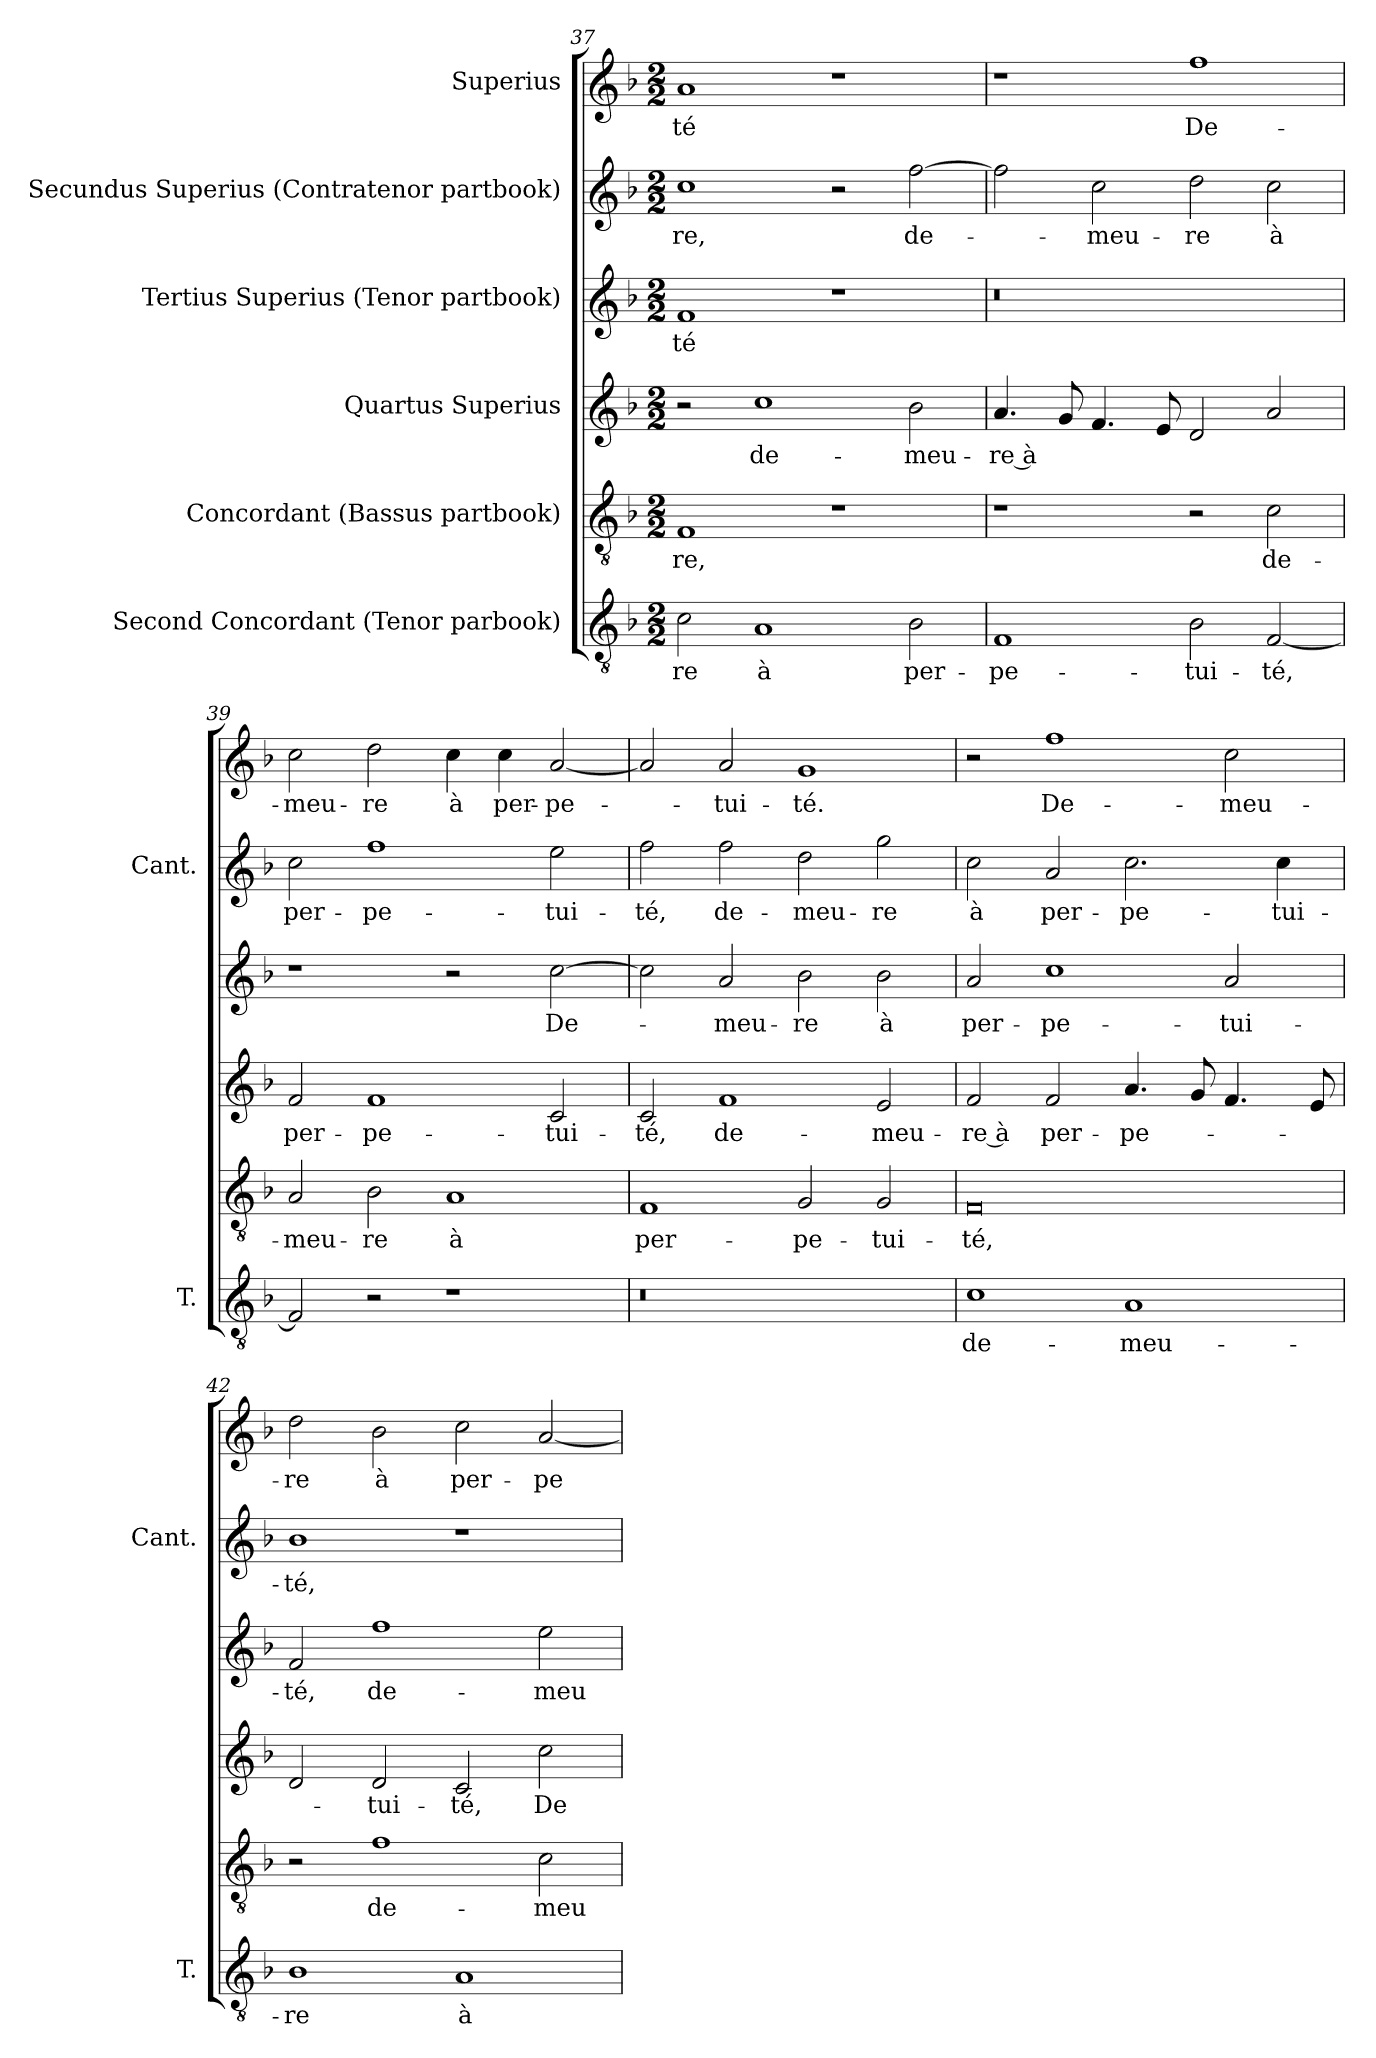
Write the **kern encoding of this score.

**kern	**text	**kern	**text	**kern	**text	**kern	**text	**kern	**text	**kern	**text
*part6	*part6	*part5	*part5	*part4	*part4	*part3	*part3	*part2	*part2	*part1	*part1
*staff6	*staff6	*staff5	*staff5	*staff4	*staff4	*staff3	*staff3	*staff2	*staff2	*staff1	*staff1
*I"Second Concordant (Tenor parbook)	*	*I"Concordant (Bassus partbook)	*	*I"Quartus Superius	*	*I"Tertius Superius (Tenor partbook)	*	*I"Secundus Superius (Contratenor partbook)	*	*I"Superius	*
*I'T.	*	*	*	*	*	*	*	*I'Cant.	*	*	*
*clefGv2	*	*clefGv2	*	*clefG2	*	*clefG2	*	*clefG2	*	*clefG2	*
*ITrd7c12	*	*ITrd7c12	*	*	*	*	*	*	*	*	*
*k[b-]	*	*k[b-]	*	*k[b-]	*	*k[b-]	*	*k[b-]	*	*k[b-]	*
*F:	*	*F:	*	*F:	*	*F:	*	*F:	*	*F:	*
*M2/2	*	*M2/2	*	*M2/2	*	*M2/2	*	*M2/2	*	*M2/2	*
=37	=37	=37	=37	=37	=37	=37	=37	=37	=37	=37	=37
2C\	-re	1FF/	-re,	2r	.	1f/	-té	1cc\	-re,	1a/	-té
1AA/	à	.	.	1cc\	de-	.	.	.	.	.	.
.	.	1r	.	.	.	1r	.	2r	.	1r	.
2BB-\	per-	.	.	2b-\	-meu-	.	.	[2ff\	de-	.	.
=38	=38	=38	=38	=38	=38	=38	=38	=38	=38	=38	=38
!	!	!	!	!	!	!LO:N:vis=0	!	!	!	!	!
1FF/	-pe-	1r	.	4.a/	-re à	1r	.	2ff\]	.	1r	.
.	.	.	.	8g/	.	.	.	.	.	.	.
.	.	.	.	4.f/	.	.	.	2cc\	-meu-	.	.
.	.	.	.	8e/	.	.	.	.	.	.	.
2BB-\	-tui-	2r	.	2d/	.	1ryy	.	2dd\	-re	1ff\	De-
[2FF/	-té,	2C\	de-	2a/	.	.	.	2cc\	à	.	.
=39	=39	=39	=39	=39	=39	=39	=39	=39	=39	=39	=39
2FF/]	.	2AA/	-meu-	2f/	per-	1r	.	2cc\	per-	2cc\	-meu-
2r	.	2BB-\	-re	1f/	-pe-	.	.	1ff\	-pe-	2dd\	-re
1r	.	1AA/	à	.	.	2r	.	.	.	4cc\	à
.	.	.	.	.	.	.	.	.	.	4cc\	per-
.	.	.	.	2c/	-tui-	[2cc\	De-	2ee\	-tui-	[2a/	-pe-
!!LO:LB:g=z
=40	=40	=40	=40	=40	=40	=40	=40	=40	=40	=40	=40
!LO:N:vis=0	!	!	!	!	!	!	!	!	!	!	!
1r	.	1FF/	per-	2c/	-té,	2cc\]	.	2ff\	-té,	2a/]	.
.	.	.	.	1f/	de-	2a/	-meu-	2ff\	de-	2a/	-tui-
1ryy	.	2GG/	-pe-	.	.	2b-\	-re	2dd\	-meu-	1g/	-té.
.	.	2GG/	-tui-	2e/	-meu-	2b-\	à	2gg\	-re	.	.
=41	=41	=41	=41	=41	=41	=41	=41	=41	=41	=41	=41
1C\	de-	0FF/	-té,	2f/	-re à	2a/	per-	2cc\	à	2r	.
.	.	.	.	2f/	per-	1cc\	-pe-	2a/	per-	1ff\	De-
1AA/	-meu-	.	.	4.a/	-pe-	.	.	2.cc\	-pe-	.	.
.	.	.	.	8g/	.	.	.	.	.	.	.
.	.	.	.	4.f/	.	2a/	-tui-	.	.	2cc\	-meu-
.	.	.	.	.	.	.	.	4cc\	-tui-	.	.
.	.	.	.	8e/	.	.	.	.	.	.	.
=42	=42	=42	=42	=42	=42	=42	=42	=42	=42	=42	=42
1BB-\	-re	2r	.	2d/	.	2f/	-té,	1b-\	-té,	2dd\	-re
.	.	1F\	de-	2d/	-tui-	1ff\	de-	.	.	2b-\	à
1AA/	à	.	.	2c/	-té,	.	.	1r	.	2cc\	per-
.	.	2C\	-meu-	2cc\	De-	2ee\	-meu-	.	.	[2a/	-pe-
=	=	=	=	=	=	=	=	=	=	=	=
*-	*-	*-	*-	*-	*-	*-	*-	*-	*-	*-	*-
